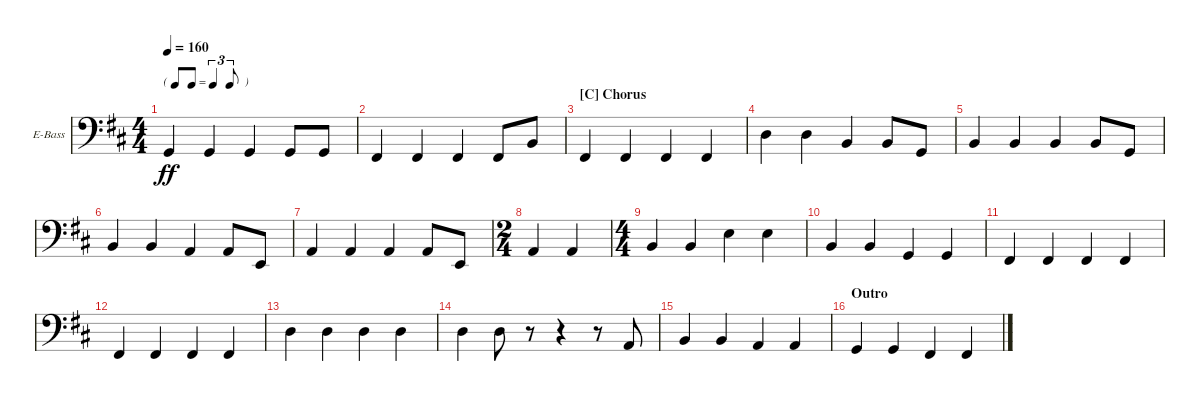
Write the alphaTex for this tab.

\defaultSystemsLayout 4
\bracketExtendMode groupsimilarinstruments
\firstSystemTrackNameOrientation horizontal
\otherSystemsTrackNameOrientation horizontal
\track ("Electric Bass" "E-Bass") {instrument electricbassfinger}
\staff {score}
\tuning (G2 D2 A1 E1)
\ts (4 4)
\tf triplet8th
\tempo 160
\clef f4
\ks bminor
3.4.4{dy ff} 3.4.4 3.4.4 3.4.8 3.4.8 |
2.4.4 2.4.4 2.4.4 2.4.8 2.3.8 |
\section ("C" "Chorus")
2.4.4 2.4.4 2.4.4 2.4.4 |
0.2.4 0.2.4 2.3.4 2.3.8 3.4.8 |
2.3.4 2.3.4 2.3.4 2.3.8 3.4.8 |
2.3.4 2.3.4 0.3.4 0.3.8 0.4.8 |
0.3.4 0.3.4 0.3.4 0.3.8 0.4.8 |
\ts (2 4)
0.3.4 0.3.4 |
\ts (4 4)
2.3.4 2.3.4 2.2.4 2.2.4 |
2.3.4 2.3.4 3.4.4 3.4.4 |
2.4.4 2.4.4 2.4.4 2.4.4 |
2.4.4 2.4.4 2.4.4 2.4.4 |
0.2.4 0.2.4 0.2.4 0.2.4 |
0.2.4 0.2.8 r.8 r.4 r.8 0.3.8 |
2.3.4 2.3.4 0.3.4 0.3.4 |
\section ("" "Outro")
3.4.4 3.4.4 2.4.4 2.4.4
